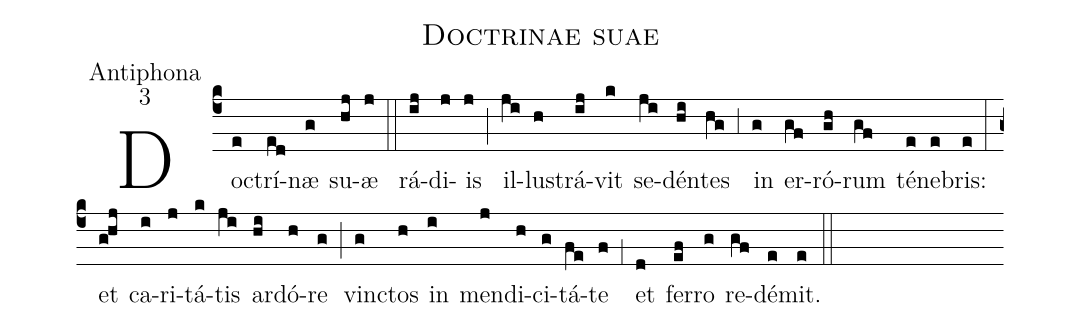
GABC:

name:Doctrinae suae;
office-part:Antiphona;
mode:3;
%%
(c4) Do(e)ctrí(ed)næ(g) su(hj)æ(j) (::) rá(ij)di(j)is(j) (;) il(ji)lu(h)strá(ij)vit(k) se(ji)dén(hi)tes(hg) (;3) in(g) er(gf)ró(gh)rum(gf) té(e)ne(e)bris:(e) (:) et(g!hj) ca(i)ri(j)tá(k)tis(ji) ar(hi)dó(h)re(g) (;) vin(g)ctos(h) in(i) men(j)di(h)ci(g)tá(fe)te(f) (;1) et(d) fer(ef)ro(g) re(gf)dé(e)mit.(e) (::)
